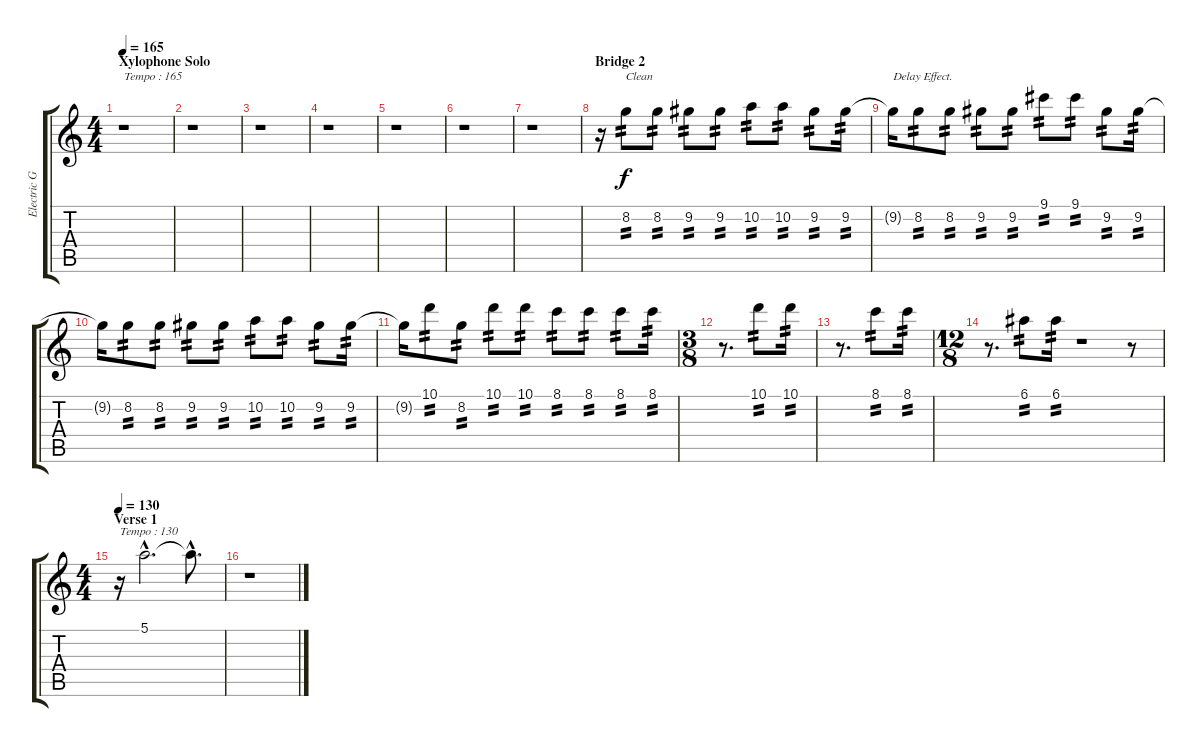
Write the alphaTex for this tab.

\track ("Electric Guitar Two (Delay / Solo)" "Electric G") {instrument electricguitarjazz}
\staff {score tabs}
\tuning (E4 B3 G3 D3 A2 E2) {hide}
\ts (4 4)
\section ("" "Xylophone Solo")
\tempo 165
\clef g2
\ks c
r.1{txt "Tempo : 165" dy f} |
r.1 |
r.1 |
r.1 |
r.1 |
r.1 |
r.1 |
\section ("" "Bridge 2")
r.16{volume 8 instrument electricguitarclean} 8.2.8{txt "Clean" tp 2} 8.2.8{tp 2} 9.2.8{tp 2} 9.2.8{tp 2} 10.2.8{tp 2} 10.2.8{tp 2} 9.2.8{tp 2} 9.2.16{tp 2} |
9.2{t}.16{txt "Delay Effect."} 8.2.8{tp 2} 8.2.8{tp 2} 9.2.8{tp 2} 9.2.8{tp 2} 9.1.8{tp 2} 9.1.8{tp 2} 9.2.8{tp 2} 9.2.16{tp 2} |
9.2{t}.16 8.2.8{tp 2} 8.2.8{tp 2} 9.2.8{tp 2} 9.2.8{tp 2} 10.2.8{tp 2} 10.2.8{tp 2} 9.2.8{tp 2} 9.2.16{tp 2} |
9.2{t}.16 10.1.8{tp 2} 8.2.8{tp 2} 10.1.8{tp 2} 10.1.8{tp 2} 8.1.8{tp 2} 8.1.8{tp 2} 8.1.8{tp 2} 8.1.16{tp 2} |
\ts (3 8)
r.8{d} 10.1.8{tp 2} 10.1.16{tp 2} |
r.8{d} 8.1.8{tp 2} 8.1.16{tp 2} |
\ts (12 8)
r.8{d} 6.1.8{tp 2} 6.1.16{tp 2} r.1 r.8 |
\ts (4 4)
\section ("" "Verse 1")
\tempo 130
r.16{txt "Tempo : 130"} 5.1{hac}.2{d} 5.1{hac t}.8{d} |
r.1
